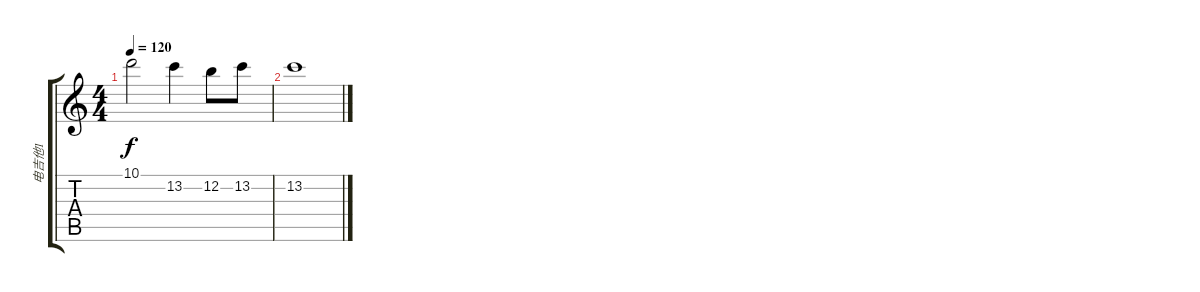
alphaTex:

\track ("电吉他1" "电吉他1") {instrument distortionguitar}
\staff {score tabs}
\tuning (E4 B3 G3 D3 A2 E2) {hide}
\ts (4 4)
\tempo 120
\clef g2
\ks c
10.1.2{dy f} 13.2.4 12.2.8 13.2.8 |
13.2.1
